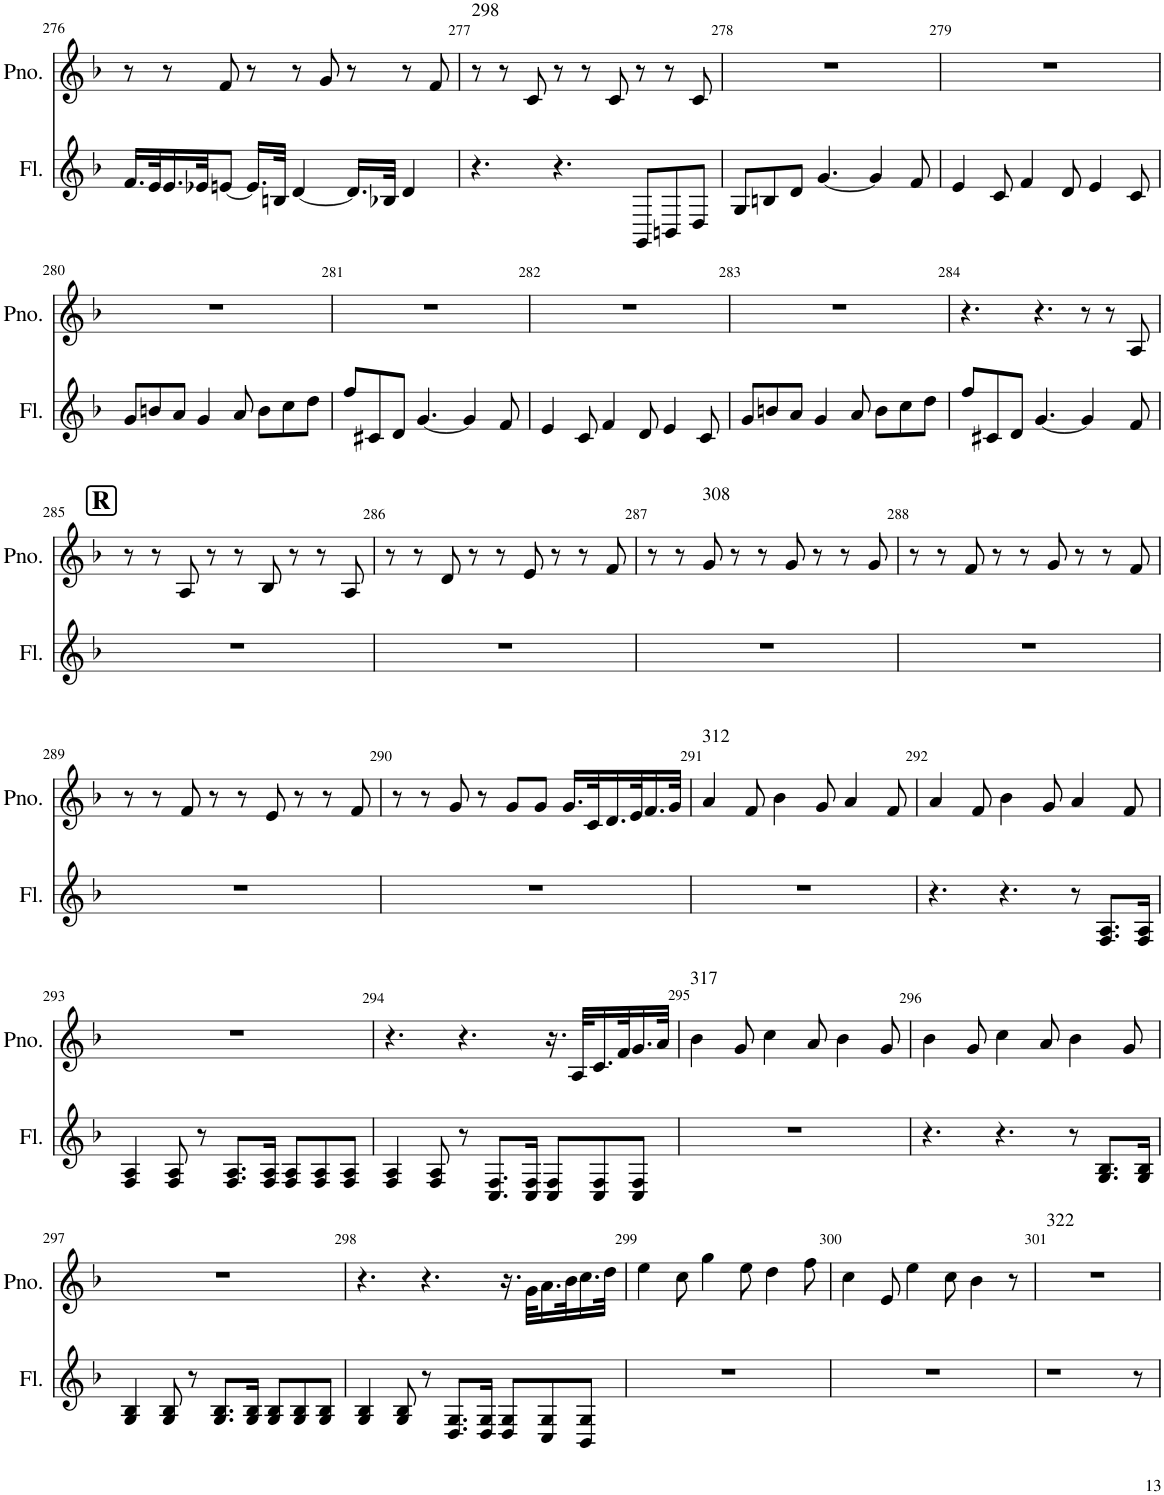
**kern	**kern
*part2	*part1
*staff2	*staff1
*I"Flute	*I"Piano
*I'Fl.	*I'Pno.
!!LO:PB:g=z
*clefG2	*clefG2
*k[b-]	*k[b-]
*M9/8	*M9/8
=276	=276
16.f/LL	8r
32e/K	.
16.e/	8r
32e-X/JK	.
[8en/J	8f/
16.e/LL]	8r
32Bn/JJk	.
[4d/	8r
.	8g/
16.d/LL]	8r
32B-X/JJk	.
4d/	8r
.	8f/
=277	=277
!	!LO:TX:a:t=298
4.r	8r
.	8r
.	8c/
4.r	8r
.	8r
.	8c/
8GG/L	8r
8BBn/	8r
8D/J	8c/
=278	=278
8G/L	8%9r
8Bn/	.
8d/J	.
[4.g/	.
4g/]	.
8f/	.
=279	=279
4e/	8%9r
8c/	.
4f/	.
8d/	.
4e/	.
8c/	.
!!LO:LB:g=z
=280	=280
8g/L	8%9r
8bn/	.
8a/J	.
4g/	.
8a/	.
8b\L	.
8cc\	.
8dd\J	.
=281	=281
8ff/L	8%9r
8c#X/	.
8d/J	.
[4.g/	.
4g/]	.
8f/	.
=282	=282
4e/	8%9r
8c/	.
4f/	.
8d/	.
4e/	.
8c/	.
=283	=283
8g/L	8%9r
8bn/	.
8a/J	.
4g/	.
8a/	.
8b\L	.
8cc\	.
8dd\J	.
=284	=284
8ff/L	4.r
8c#X/	.
8d/J	.
[4.g/	4.r
4g/]	8r
.	8r
8f/	8A/
!!LO:LB:g=z
!!LO:REH:place=s1:a:B:cj:fs=14:t=R
=285	=285
8%9r	8r
.	8r
.	8A/
.	8r
.	8r
.	8B-/
.	8r
.	8r
.	8A/
=286	=286
8%9r	8r
.	8r
.	8d/
.	8r
.	8r
.	8e/
.	8r
.	8r
.	8f/
=287	=287
8%9r	8r
.	8r
!	!LO:TX:a:t=308
.	8g/
.	8r
.	8r
.	8g/
.	8r
.	8r
.	8g/
=288	=288
8%9r	8r
.	8r
.	8f/
.	8r
.	8r
.	8g/
.	8r
.	8r
.	8f/
!!LO:LB:g=z
=289	=289
8%9r	8r
.	8r
.	8f/
.	8r
.	8r
.	8e/
.	8r
.	8r
.	8f/
=290	=290
8%9r	8r
.	8r
.	8g/
.	8r
.	8g/L
.	8g/J
.	16.g/LL
.	32c/K
.	16.d/
.	32e/K
.	16.f/
.	32g/JJk
=291	=291
!	!LO:TX:a:t=312
8%9r	4a/
.	8f/
.	4b-\
.	8g/
.	4a/
.	8f/
=292	=292
4.r	4a/
.	8f/
4.r	4b-\
.	8g/
8r	4a/
8.F/ 8.A/L	.
.	8f/
16F/ 16A/Jk	.
!!LO:LB:g=z
=293	=293
4F/ 4A/	8%9r
8F/ 8A/	.
8r	.
8.F/ 8.A/L	.
16F/ 16A/Jk	.
8F/ 8A/L	.
8F/ 8A/	.
8F/ 8A/J	.
=294	=294
4F/ 4A/	4.r
8F/ 8A/	.
8r	4.r
8.C/ 8.F/L	.
16C/ 16F/Jk	.
8C/ 8F/L	16.r
.	32A/KLL
8C/ 8F/	16.c/
.	32f/K
8C/ 8F/J	16.g/
.	32a/JJk
=295	=295
!	!LO:TX:a:t=317
8%9r	4b-\
.	8g/
.	4cc\
.	8a/
.	4b-\
.	8g/
=296	=296
4.r	4b-\
.	8g/
4.r	4cc\
.	8a/
8r	4b-\
8.G/ 8.B-/L	.
.	8g/
16G/ 16B-/Jk	.
!!LO:LB:g=z
=297	=297
4G/ 4B-/	8%9r
8G/ 8B-/	.
8r	.
8.G/ 8.B-/L	.
16G/ 16B-/Jk	.
8G/ 8B-/L	.
8G/ 8B-/	.
8G/ 8B-/J	.
=298	=298
4G/ 4B-/	4.r
8G/ 8B-/	.
8r	4.r
8.D/ 8.G/L	.
16D/ 16G/Jk	.
8D/ 8G/L	16.r
.	32g\KLL
8C/ 8G/	16.a\
.	32b-\K
8BB-/ 8G/J	16.cc\
.	32dd\JJk
=299	=299
8%9r	4ee\
.	8cc\
.	4gg\
.	8ee\
.	4dd\
.	8ff\
=300	=300
8%9r	4cc\
.	8e/
.	4ee\
.	8cc\
.	4b-\
.	8r
=301	=301
!	!LO:TX:a:t=322
1r	8%9r
8r	.
=	=
*-	*-
